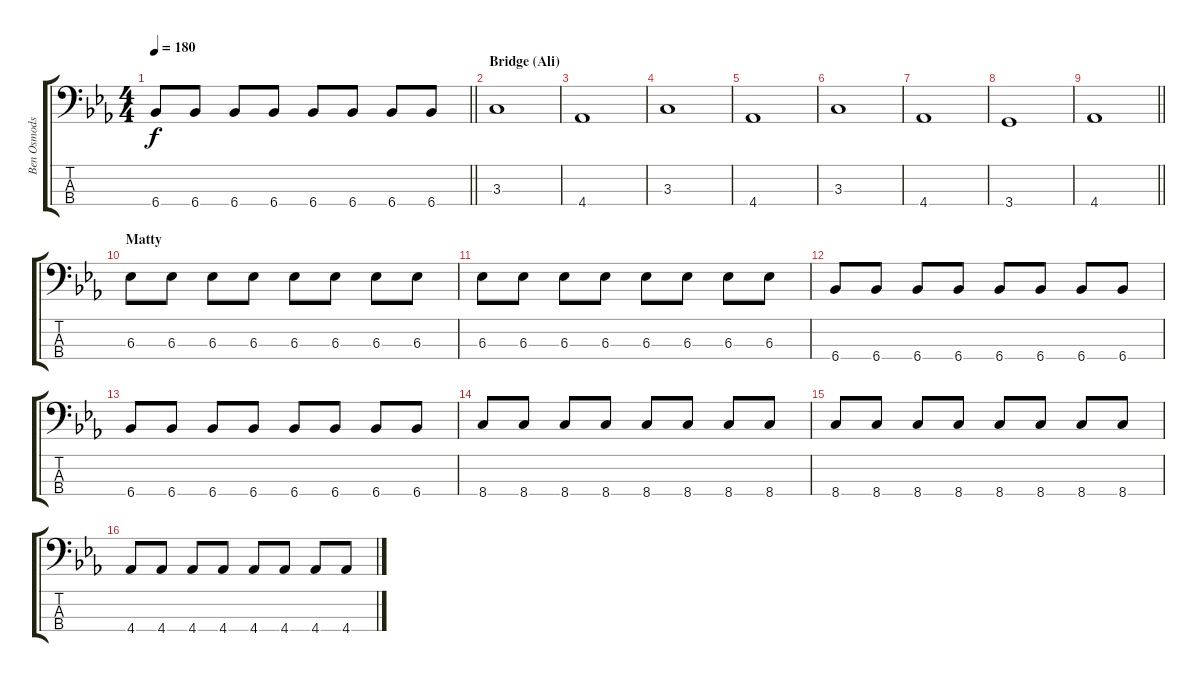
\track ("Ben Osmodson - Bass" "Ben Osmods") {instrument electricbassfinger}
\staff {score tabs}
\tuning (G2 D2 A1 E1) {hide}
\ts (4 4)
\tempo 180
\clef f4
\barLineRight lightlight
\ks eb
6.4.8{dy f} 6.4.8 6.4.8 6.4.8 6.4.8 6.4.8 6.4.8 6.4.8 |
\section ("" "Bridge (Ali)")
3.3.1 |
4.4.1 |
3.3.1 |
4.4.1 |
3.3.1 |
4.4.1 |
3.4.1 |
\barLineRight lightlight
4.4.1 |
\section ("" "Matty")
6.3.8 6.3.8 6.3.8 6.3.8 6.3.8 6.3.8 6.3.8 6.3.8 |
6.3.8 6.3.8 6.3.8 6.3.8 6.3.8 6.3.8 6.3.8 6.3.8 |
6.4.8 6.4.8 6.4.8 6.4.8 6.4.8 6.4.8 6.4.8 6.4.8 |
6.4.8 6.4.8 6.4.8 6.4.8 6.4.8 6.4.8 6.4.8 6.4.8 |
8.4.8 8.4.8 8.4.8 8.4.8 8.4.8 8.4.8 8.4.8 8.4.8 |
8.4.8 8.4.8 8.4.8 8.4.8 8.4.8 8.4.8 8.4.8 8.4.8 |
4.4.8 4.4.8 4.4.8 4.4.8 4.4.8 4.4.8 4.4.8 4.4.8
